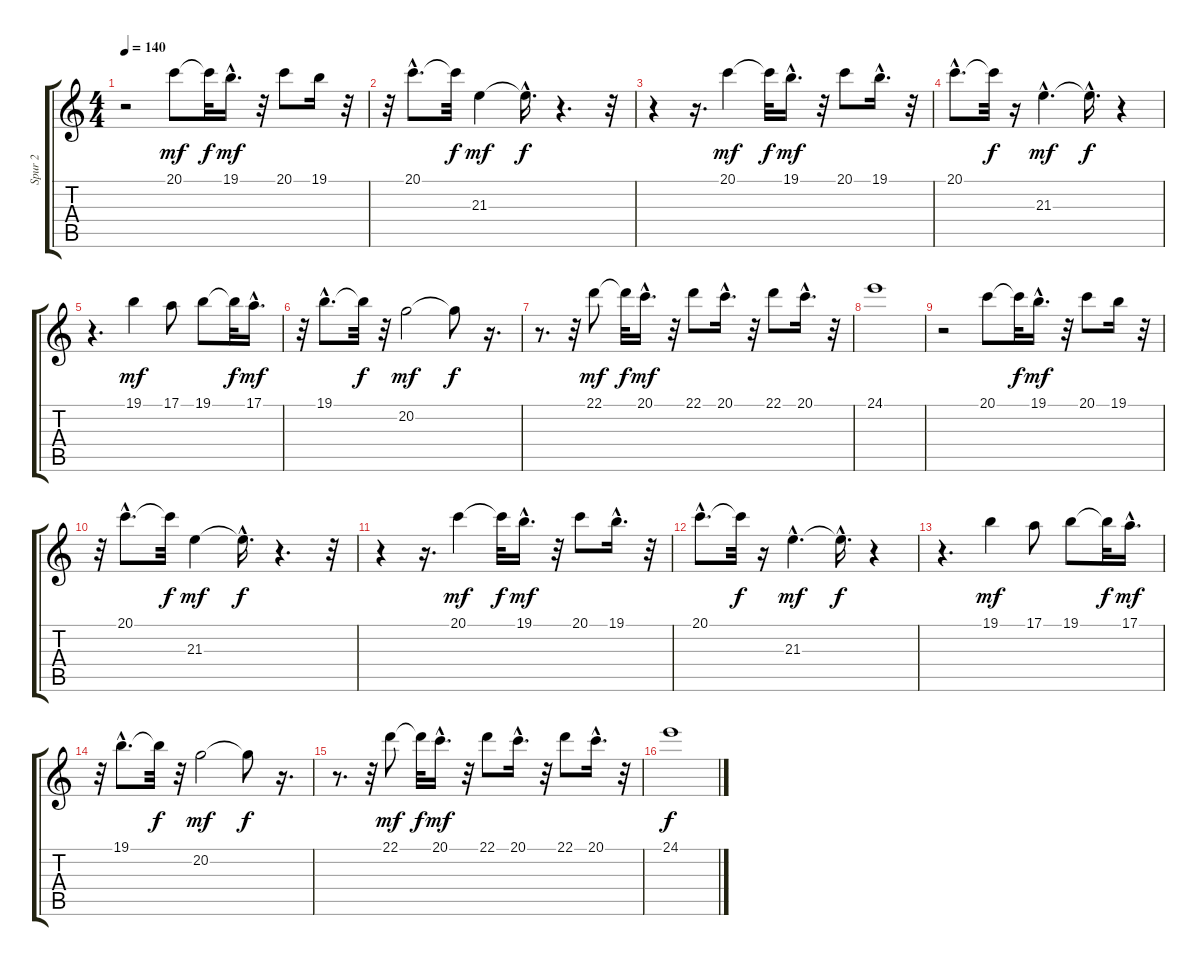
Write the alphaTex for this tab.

\track ("Spur 2" "Spur 2") {instrument stringensemble1}
\staff {score tabs}
\tuning (E4 B3 G3 D3 A2 E2) {hide}
\ts (4 4)
\tempo 140
\clef g2
\ks c
r.2{dy mf instrument stringensemble1} 20.1.8 20.1{t}.32{dy f} 19.1{hac}.16{d dy mf} r.32 20.1.8 19.1.16 r.32 |
r.32 20.1{hac}.8{d} 20.1{t}.32{dy f} 21.3.4{dy mf} 21.3{hac t}.16{d dy f} r.4{d} r.32 |
r.4 r.16{d} 20.1.4{dy mf} 20.1{t}.32{dy f} 19.1{hac}.16{d dy mf} r.32 20.1.8 19.1{hac}.16{d} r.32 |
20.1{hac}.8{d} 20.1{t}.32{dy f} r.16 21.3{hac}.4{d dy mf} 21.3{hac t}.16{d dy f} r.4 |
r.4{d} 19.1.4{dy mf} 17.1.8 19.1.8 19.1{t}.32{dy f} 17.1{hac}.16{d dy mf} |
r.32 19.1{hac}.8{d} 19.1{t}.32{dy f} r.32 20.2.2{dy mf} 20.2{t}.8{dy f} r.16{d} |
r.8{d} r.32 22.1.8{dy mf} 22.1{t}.32{dy f} 20.1{hac}.16{d dy mf} r.32 22.1.8 20.1{hac}.16{d} r.32 22.1.8 20.1{hac}.16{d} r.32 |
24.1.1 |
r.2 20.1.8 20.1{t}.32{dy f} 19.1{hac}.16{d dy mf} r.32 20.1.8 19.1.16 r.32 |
r.32 20.1{hac}.8{d} 20.1{t}.32{dy f} 21.3.4{dy mf} 21.3{hac t}.16{d dy f} r.4{d} r.32 |
r.4 r.16{d} 20.1.4{dy mf} 20.1{t}.32{dy f} 19.1{hac}.16{d dy mf} r.32 20.1.8 19.1{hac}.16{d} r.32 |
20.1{hac}.8{d} 20.1{t}.32{dy f} r.16 21.3{hac}.4{d dy mf} 21.3{hac t}.16{d dy f} r.4 |
r.4{d} 19.1.4{dy mf} 17.1.8 19.1.8 19.1{t}.32{dy f} 17.1{hac}.16{d dy mf} |
r.32 19.1{hac}.8{d} 19.1{t}.32{dy f} r.32 20.2.2{dy mf} 20.2{t}.8{dy f} r.16{d} |
r.8{d} r.32 22.1.8{dy mf} 22.1{t}.32{dy f} 20.1{hac}.16{d dy mf} r.32 22.1.8 20.1{hac}.16{d} r.32 22.1.8 20.1{hac}.16{d} r.32 |
24.1.1{dy f}
